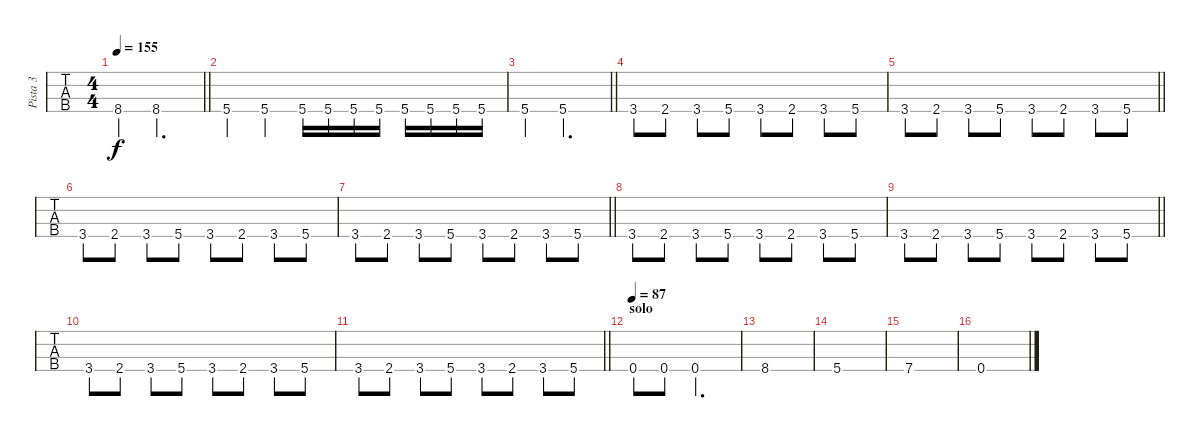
\track ("Pista 3" "Pista 3") {instrument electricbassfinger}
\staff {tabs}
\tuning (F2 C2 G1 C1) {hide}
\ts (4 4)
\tempo 155
\clef f4
\barLineRight lightlight
\ks c
8.4.4{dy f} 8.4.2{d} |
5.4.4 5.4.4 5.4.16 5.4.16 5.4.16 5.4.16 5.4.16 5.4.16 5.4.16 5.4.16 |
\barLineRight lightlight
5.4.4 5.4.2{d} |
3.4.8 2.4.8 3.4.8 5.4.8 3.4.8 2.4.8 3.4.8 5.4.8 |
\barLineRight lightlight
3.4.8 2.4.8 3.4.8 5.4.8 3.4.8 2.4.8 3.4.8 5.4.8 |
3.4.8 2.4.8 3.4.8 5.4.8 3.4.8 2.4.8 3.4.8 5.4.8 |
\barLineRight lightlight
3.4.8 2.4.8 3.4.8 5.4.8 3.4.8 2.4.8 3.4.8 5.4.8 |
3.4.8 2.4.8 3.4.8 5.4.8 3.4.8 2.4.8 3.4.8 5.4.8 |
\barLineRight lightlight
3.4.8 2.4.8 3.4.8 5.4.8 3.4.8 2.4.8 3.4.8 5.4.8 |
3.4.8 2.4.8 3.4.8 5.4.8 3.4.8 2.4.8 3.4.8 5.4.8 |
\barLineRight lightlight
3.4.8 2.4.8 3.4.8 5.4.8 3.4.8 2.4.8 3.4.8 5.4.8 |
\section ("" "solo")
\tempo 87
0.4.8 0.4.8 0.4.2{d} |
8.4.1 |
5.4.1 |
7.4.1 |
0.4.1
